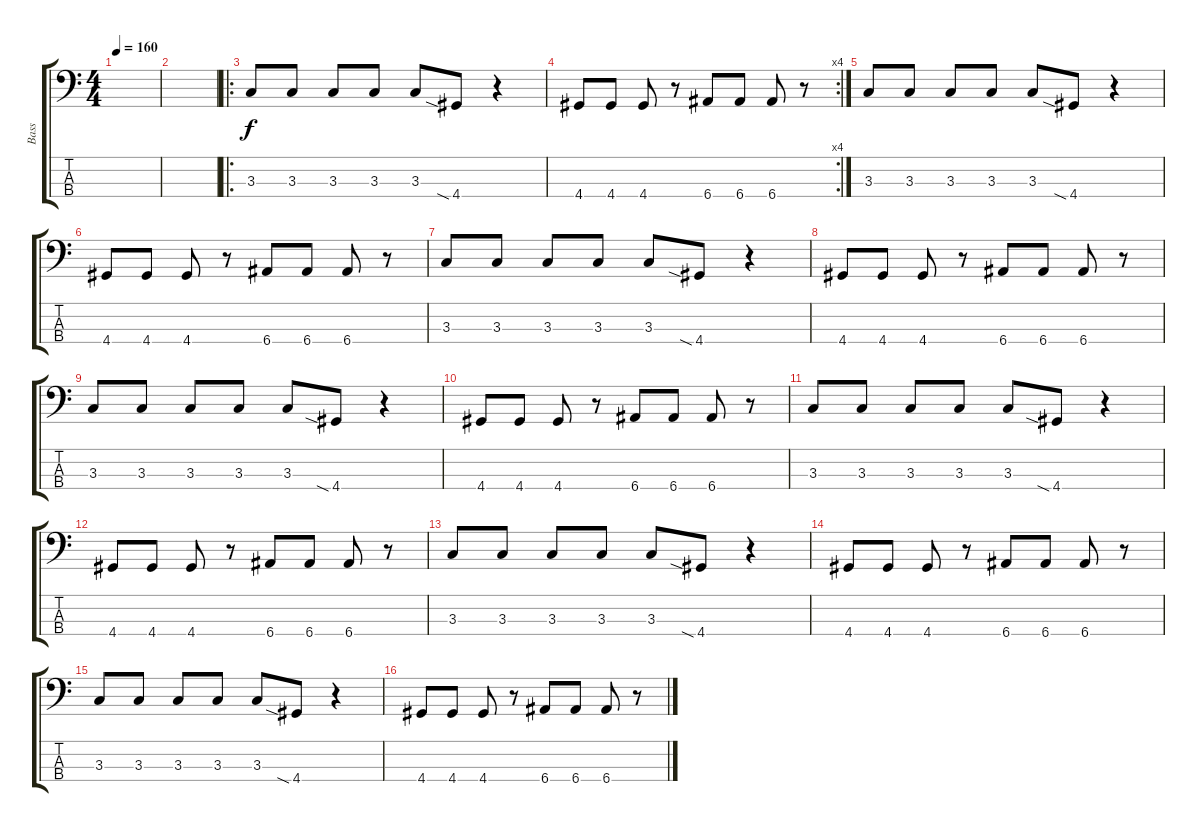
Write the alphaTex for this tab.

\track ("Bass" "Bass") {instrument electricbassfinger}
\staff {score tabs}
\tuning (G2 D2 A1 E1) {hide}
\ts (4 4)
\tempo 160
\clef f4
\ks c
|
|
\ro
3.3.8 3.3.8 3.3.8 3.3.8 3.3.8 4.4{sia}.8 r.4 |
\rc 4
4.4.8 4.4.8 4.4.8 r.8 6.4.8 6.4.8 6.4.8 r.8 |
3.3.8 3.3.8 3.3.8 3.3.8 3.3.8 4.4{sia}.8 r.4 |
4.4.8 4.4.8 4.4.8 r.8 6.4.8 6.4.8 6.4.8 r.8 |
3.3.8 3.3.8 3.3.8 3.3.8 3.3.8 4.4{sia}.8 r.4 |
4.4.8 4.4.8 4.4.8 r.8 6.4.8 6.4.8 6.4.8 r.8 |
3.3.8 3.3.8 3.3.8 3.3.8 3.3.8 4.4{sia}.8 r.4 |
4.4.8 4.4.8 4.4.8 r.8 6.4.8 6.4.8 6.4.8 r.8 |
3.3.8 3.3.8 3.3.8 3.3.8 3.3.8 4.4{sia}.8 r.4 |
4.4.8 4.4.8 4.4.8 r.8 6.4.8 6.4.8 6.4.8 r.8 |
3.3.8 3.3.8 3.3.8 3.3.8 3.3.8 4.4{sia}.8 r.4 |
4.4.8 4.4.8 4.4.8 r.8 6.4.8 6.4.8 6.4.8 r.8 |
3.3.8 3.3.8 3.3.8 3.3.8 3.3.8 4.4{sia}.8 r.4 |
4.4.8 4.4.8 4.4.8 r.8 6.4.8 6.4.8 6.4.8 r.8
